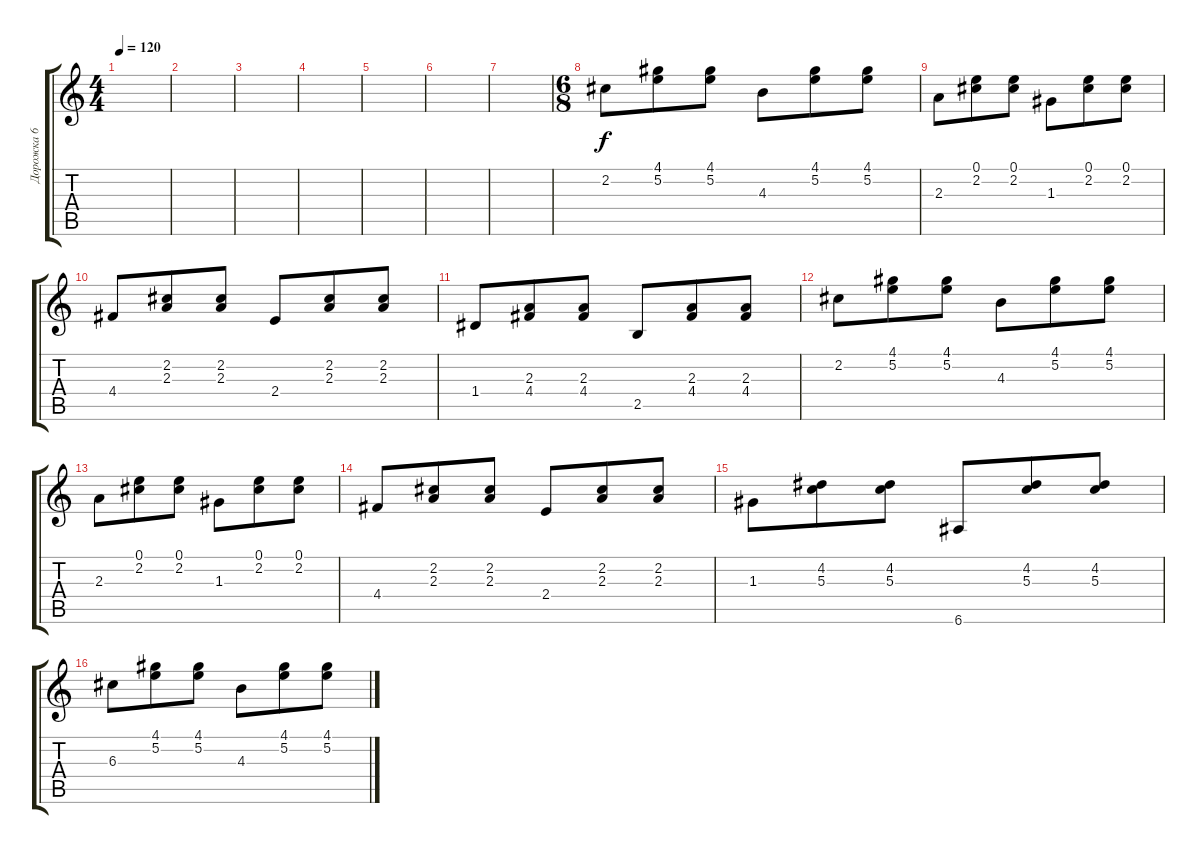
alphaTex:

\track ("Дорожка 6" "Дорожка 6") {instrument acousticbass}
\staff {score tabs}
\tuning (E4 B3 G3 D3 A2 E2) {hide}
\ts (4 4)
\tempo 120
\clef g2
\ks c
|
|
|
|
|
|
|
\ts (6 8)
2.2.8 (4.1 5.2).8 (4.1 5.2).8 4.3.8 (4.1 5.2).8 (4.1 5.2).8 |
2.3.8 (0.1 2.2).8 (0.1 2.2).8 1.3.8 (0.1 2.2).8 (0.1 2.2).8 |
4.4.8 (2.2 2.3).8 (2.2 2.3).8 2.4.8 (2.2 2.3).8 (2.2 2.3).8 |
1.4.8 (2.3 4.4).8 (2.3 4.4).8 2.5.8 (2.3 4.4).8 (2.3 4.4).8 |
2.2.8 (4.1 5.2).8 (4.1 5.2).8 4.3.8 (4.1 5.2).8 (4.1 5.2).8 |
2.3.8 (0.1 2.2).8 (0.1 2.2).8 1.3.8 (0.1 2.2).8 (0.1 2.2).8 |
4.4.8 (2.2 2.3).8 (2.2 2.3).8 2.4.8 (2.2 2.3).8 (2.2 2.3).8 |
1.3.8 (4.2 5.3).8 (4.2 5.3).8 6.6.8 (4.2 5.3).8 (4.2 5.3).8 |
6.3.8 (4.1 5.2).8 (4.1 5.2).8 4.3.8 (4.1 5.2).8 (4.1 5.2).8
